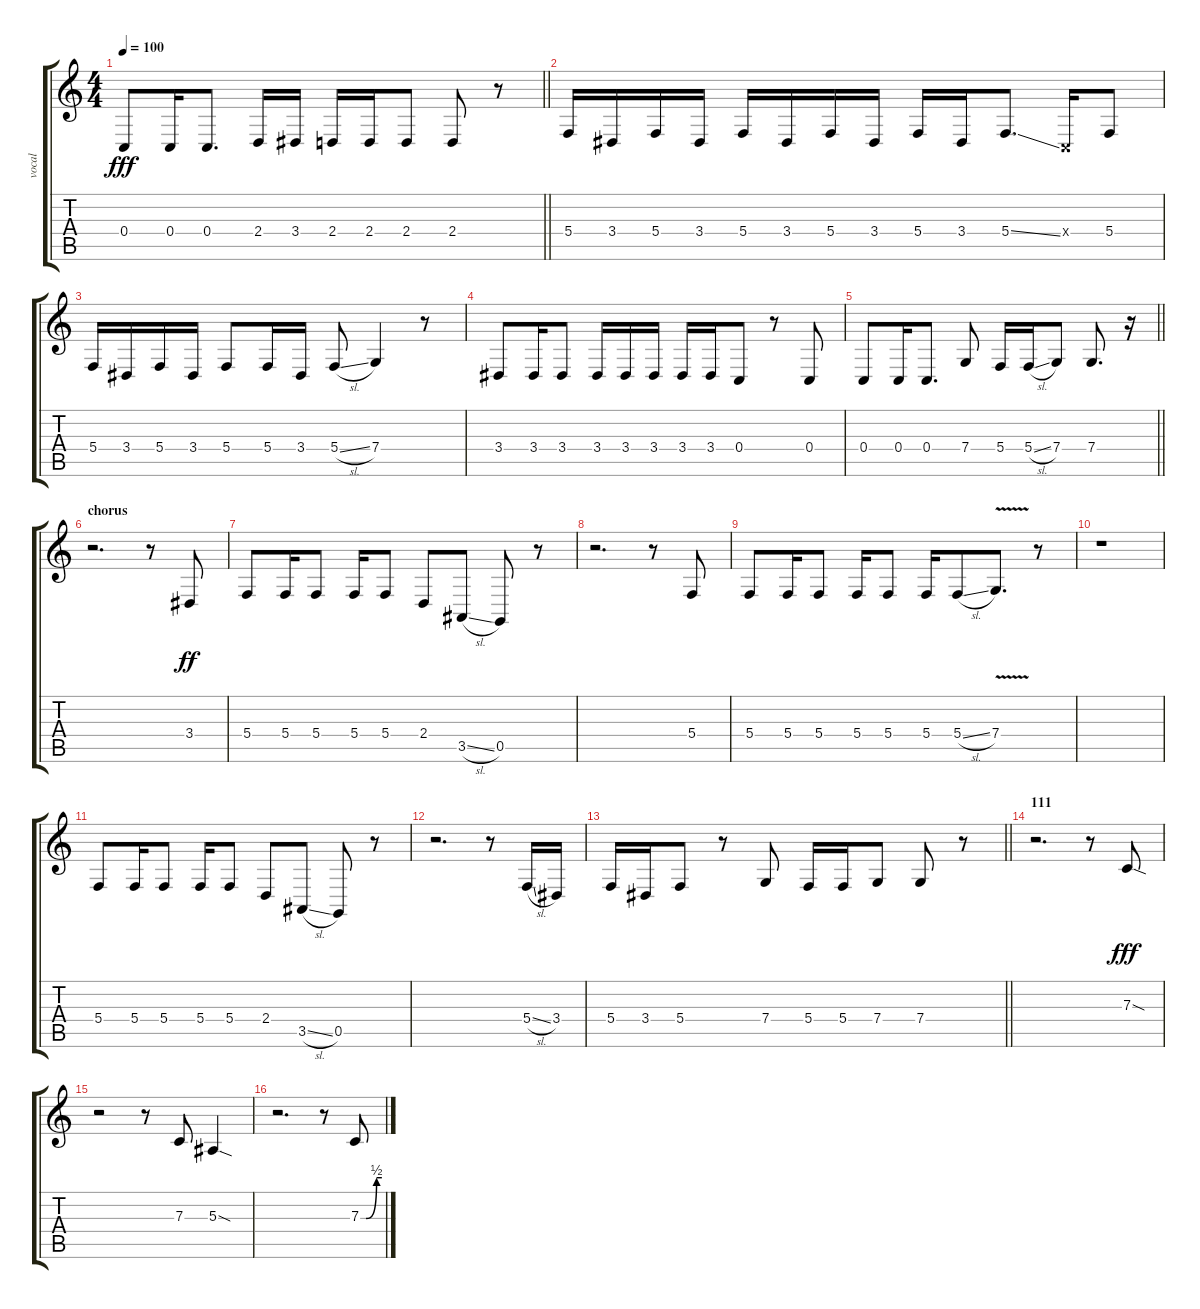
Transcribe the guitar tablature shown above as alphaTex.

\track ("vocal" "vocal") {instrument altosax}
\staff {score tabs}
\tuning (D4 A3 F3 C3 G2 C2) {hide}
\ts (4 4)
\tempo 100
\clef g2
\barLineRight lightlight
\ks c
0.4.8{dy fff} 0.4.16 0.4.8{d} 2.4.16 3.4.16 2.4.16 2.4.16 2.4.8 2.4.8 r.8 |
5.4.16 3.4.16 5.4.16 3.4.16 5.4.16 3.4.16 5.4.16 3.4.16 5.4.16 3.4.16 5.4{ss}.8{d} 0.4{x}.16 5.4.8 |
5.4.16 3.4.16 5.4.16 3.4.16 5.4.8 5.4.16 3.4.16 5.4{sl}.8 7.4.4 r.8 |
3.4.8 3.4.16 3.4.8 3.4.16 3.4.16 3.4.16 3.4.16 3.4.16 0.4.8 r.8 0.4.8 |
\barLineRight lightlight
0.4.8 0.4.16 0.4.8{d} 7.4.8 5.4.16 5.4{sl}.16 7.4.8 7.4.8{d} r.16 |
\section ("" "chorus")
r.2{d} r.8 3.4.8{dy ff} |
5.4.8 5.4.16 5.4.8 5.4.16 5.4.8 2.4.8 3.5{sl}.8 0.5.8 r.8 |
r.2{d} r.8 5.4.8 |
5.4.8 5.4.16 5.4.8 5.4.16 5.4.8 5.4.16 5.4{sl}.8 7.4{v}.8{d} r.8 |
r.1 |
5.4.8 5.4.16 5.4.8 5.4.16 5.4.8 2.4.8 3.5{sl}.8 0.5.8 r.8 |
r.2{d} r.8 5.4{sl}.16 3.4.16 |
\barLineRight lightlight
5.4.16 3.4.16 5.4.8 r.8 7.4.8 5.4.16 5.4.16 7.4.8 7.4.8 r.8 |
\section ("" "111")
r.2{d} r.8 7.3{sod}.8{dy fff} |
r.2 r.8 7.3.8 5.3{sod}.4 |
r.2{d} r.8 7.3{be (custom 0 0 15 0 45 2 60 2)}.8
